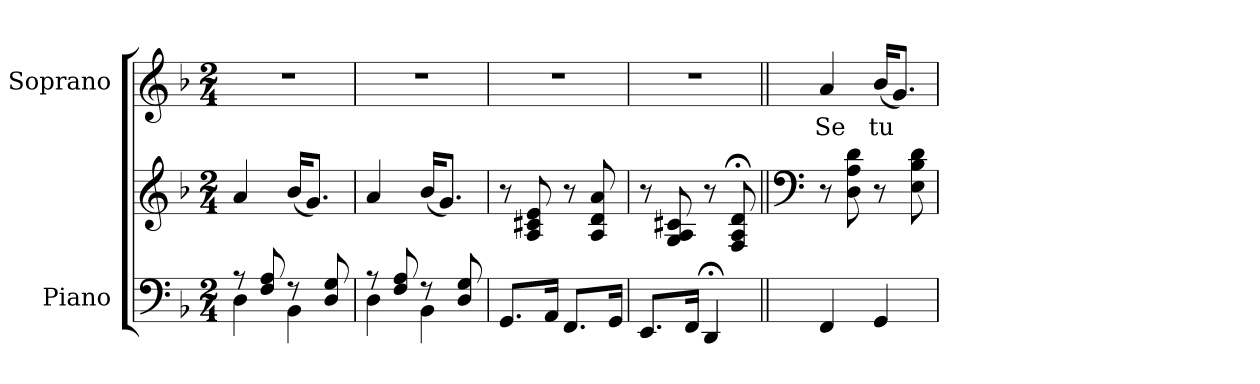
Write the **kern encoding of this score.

**kern	**kern	**kern	**text
*part2	*part2	*part1	*part1
*staff3	*staff2	*staff1	*staff1
*I"Piano	*	*I"Soprano	*
*I'Pno.	*	*I'Soprano	*
!!LO:PB:g=z
*clefF4	*clefG2	*clefG2	*
*k[b-]	*k[b-]	*k[b-]	*
*F:	*F:	*F:	*
*M2/4	*M2/4	*M2/4	*
*MM56	*MM56	*MM56	*
=1	=1	=1	=1
*^	*	*	*
!	!	!	!LO:N:vis=1	!
8r	4Di\	4ai/	2r	.
8Fi/ 8Ai	.	.	.	.
8r	4BB-i\	(16b-i/KL	.	.
.	.	8.gi/J)	.	.
8Di/ 8Gi	.	.	.	.
=2	=2	=2	=2	=2
!	!	!	!LO:N:vis=1	!
8r	4Di\	4ai/	2r	.
8Fi/ 8Ai	.	.	.	.
8r	4BB-i\	(16b-i/KL	.	.
.	.	8.gi/J)	.	.
8Di/ 8Gi	.	.	.	.
*v	*v	*	*	*
=3	=3	=3	=3
!	!	!LO:N:vis=1	!
8.GGi/L	8r	2r	.
.	8Ai/ 8c#Xi 8ei	.	.
16AAi/Jk	.	.	.
8.FFi/L	8r	.	.
.	8Ai/ 8di 8ai	.	.
16GGi/Jk	.	.	.
=4	=4	=4	=4
!	!	!LO:N:vis=1	!
8.EEi/L	8r	2r	.
.	8Gi/ 8Ai 8c#Xi	.	.
16FFi/Jk	.	.	.
4DD;i/	8r	.	.
.	8Fi/; 8Ai; 8di;	.	.
=5||	=5||	=5||	=5||
*	*clefF4	*	*
!	!	!	!LO:LY:b:color=#000000
4FFi/	8r	4ai/	Se
.	8Di\ 8Ai 8di	.	.
!	!	!	!LO:LY:b:color=#000000
4GGi/	8r	(16b-i/KL	tu
.	.	8.gi/J)	.
.	8Ei\ 8B-i 8di	.	.
=	=	=	=
*-	*-	*-	*-
